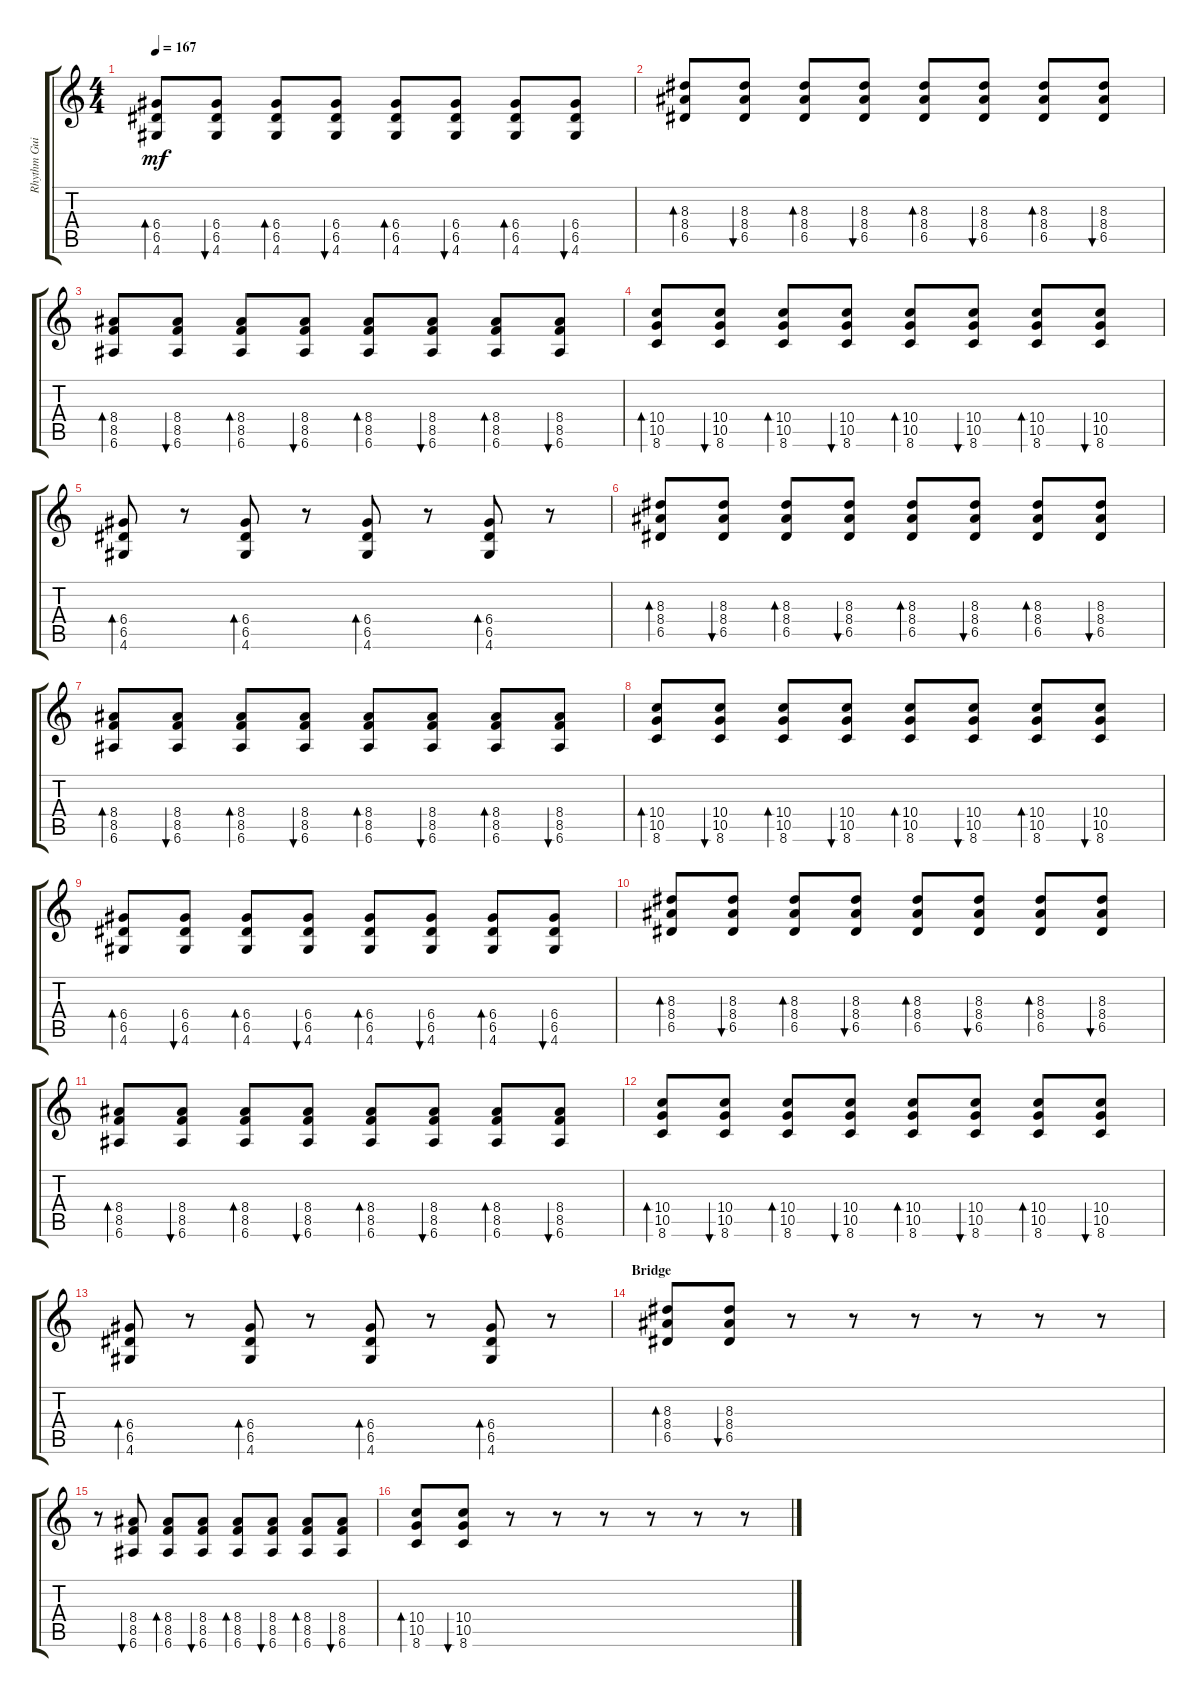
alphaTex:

\track ("Rhythm Guitar" "Rhythm Gui") {instrument overdrivenguitar}
\staff {score tabs}
\tuning (E4 B3 G3 D3 A2 E2) {hide}
\ts (4 4)
\tempo 167
\clef g2
\ks c
(6.4 6.5 4.6).8{bd 30 dy mf} (6.4 6.5 4.6).8{bu 30} (6.4 6.5 4.6).8{bd 30} (6.4 6.5 4.6).8{bu 30} (6.4 6.5 4.6).8{bd 30} (6.4 6.5 4.6).8{bu 30} (6.4 6.5 4.6).8{bd 30} (6.4 6.5 4.6).8{bu 30} |
(8.3 8.4 6.5).8{bd 30} (8.3 8.4 6.5).8{bu 30} (8.3 8.4 6.5).8{bd 30} (8.3 8.4 6.5).8{bu 30} (8.3 8.4 6.5).8{bd 30} (8.3 8.4 6.5).8{bu 30} (8.3 8.4 6.5).8{bd 30} (8.3 8.4 6.5).8{bu 30} |
(8.4 8.5 6.6).8{bd 30} (8.4 8.5 6.6).8{bu 30} (8.4 8.5 6.6).8{bd 30} (8.4 8.5 6.6).8{bu 30} (8.4 8.5 6.6).8{bd 30} (8.4 8.5 6.6).8{bu 30} (8.4 8.5 6.6).8{bd 30} (8.4 8.5 6.6).8{bu 30} |
(10.4 10.5 8.6).8{bd 30} (10.4 10.5 8.6).8{bu 30} (10.4 10.5 8.6).8{bd 30} (10.4 10.5 8.6).8{bu 30} (10.4 10.5 8.6).8{bd 30} (10.4 10.5 8.6).8{bu 30} (10.4 10.5 8.6).8{bd 30} (10.4 10.5 8.6).8{bu 30} |
(6.4 6.5 4.6).8{bd 30} r.8 (6.4 6.5 4.6).8{bd 30} r.8 (6.4 6.5 4.6).8{bd 30} r.8 (6.4 6.5 4.6).8{bd 30} r.8 |
(8.3 8.4 6.5).8{bd 30} (8.3 8.4 6.5).8{bu 30} (8.3 8.4 6.5).8{bd 30} (8.3 8.4 6.5).8{bu 30} (8.3 8.4 6.5).8{bd 30} (8.3 8.4 6.5).8{bu 30} (8.3 8.4 6.5).8{bd 30} (8.3 8.4 6.5).8{bu 30} |
(8.4 8.5 6.6).8{bd 30} (8.4 8.5 6.6).8{bu 30} (8.4 8.5 6.6).8{bd 30} (8.4 8.5 6.6).8{bu 30} (8.4 8.5 6.6).8{bd 30} (8.4 8.5 6.6).8{bu 30} (8.4 8.5 6.6).8{bd 30} (8.4 8.5 6.6).8{bu 30} |
(10.4 10.5 8.6).8{bd 30} (10.4 10.5 8.6).8{bu 30} (10.4 10.5 8.6).8{bd 30} (10.4 10.5 8.6).8{bu 30} (10.4 10.5 8.6).8{bd 30} (10.4 10.5 8.6).8{bu 30} (10.4 10.5 8.6).8{bd 30} (10.4 10.5 8.6).8{bu 30} |
(6.4 6.5 4.6).8{bd 30} (6.4 6.5 4.6).8{bu 30} (6.4 6.5 4.6).8{bd 30} (6.4 6.5 4.6).8{bu 30} (6.4 6.5 4.6).8{bd 30} (6.4 6.5 4.6).8{bu 30} (6.4 6.5 4.6).8{bd 30} (6.4 6.5 4.6).8{bu 30} |
(8.3 8.4 6.5).8{bd 30} (8.3 8.4 6.5).8{bu 30} (8.3 8.4 6.5).8{bd 30} (8.3 8.4 6.5).8{bu 30} (8.3 8.4 6.5).8{bd 30} (8.3 8.4 6.5).8{bu 30} (8.3 8.4 6.5).8{bd 30} (8.3 8.4 6.5).8{bu 30} |
(8.4 8.5 6.6).8{bd 30} (8.4 8.5 6.6).8{bu 30} (8.4 8.5 6.6).8{bd 30} (8.4 8.5 6.6).8{bu 30} (8.4 8.5 6.6).8{bd 30} (8.4 8.5 6.6).8{bu 30} (8.4 8.5 6.6).8{bd 30} (8.4 8.5 6.6).8{bu 30} |
(10.4 10.5 8.6).8{bd 30} (10.4 10.5 8.6).8{bu 30} (10.4 10.5 8.6).8{bd 30} (10.4 10.5 8.6).8{bu 30} (10.4 10.5 8.6).8{bd 30} (10.4 10.5 8.6).8{bu 30} (10.4 10.5 8.6).8{bd 30} (10.4 10.5 8.6).8{bu 30} |
(6.4 6.5 4.6).8{bd 30} r.8 (6.4 6.5 4.6).8{bd 30} r.8 (6.4 6.5 4.6).8{bd 30} r.8 (6.4 6.5 4.6).8{bd 30} r.8 |
\section ("" "Bridge")
(8.3 8.4 6.5).8{bd 30} (8.3 8.4 6.5).8{bu 30} r.8 r.8 r.8 r.8 r.8 r.8 |
r.8 (8.4 8.5 6.6).8{bu 30} (8.4 8.5 6.6).8{bd 30} (8.4 8.5 6.6).8{bu 30} (8.4 8.5 6.6).8{bd 30} (8.4 8.5 6.6).8{bu 30} (8.4 8.5 6.6).8{bd 30} (8.4 8.5 6.6).8{bu 30} |
(10.4 10.5 8.6).8{bd 30} (10.4 10.5 8.6).8{bu 30} r.8 r.8 r.8 r.8 r.8 r.8
